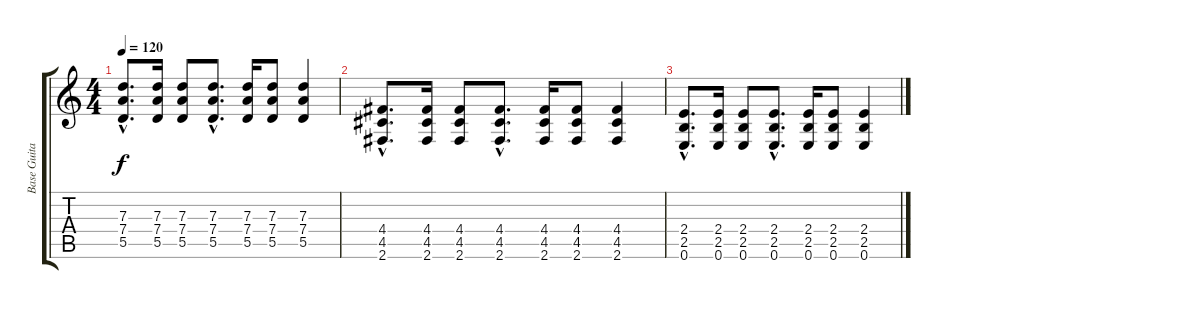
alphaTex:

\track ("Base Guitar" "Base Guita") {instrument acousticguitarsteel}
\staff {score tabs}
\tuning (E4 B3 G3 D3 A2 E2) {hide}
\ts (4 4)
\tempo 120
\clef g2
\ks c
(7.3{hac} 7.4{hac} 5.5{hac}).8{d dy f} (7.3 7.4 5.5).16 (7.3 7.4 5.5).8 (7.3{hac} 7.4{hac} 5.5{hac}).8{d} (7.3 7.4 5.5).16 (7.3 7.4 5.5).8 (7.3 7.4 5.5).4 |
(4.4{hac} 4.5{hac} 2.6{hac}).8{d} (4.4 4.5 2.6).16 (4.4 4.5 2.6).8 (4.4{hac} 4.5{hac} 2.6{hac}).8{d} (4.4 4.5 2.6).16 (4.4 4.5 2.6).8 (4.4 4.5 2.6).4 |
(2.4{hac} 2.5{hac} 0.6{hac}).8{d} (2.4 2.5 0.6).16 (2.4 2.5 0.6).8 (2.4{hac} 2.5{hac} 0.6{hac}).8{d} (2.4 2.5 0.6).16 (2.4 2.5 0.6).8 (2.4 2.5 0.6).4
